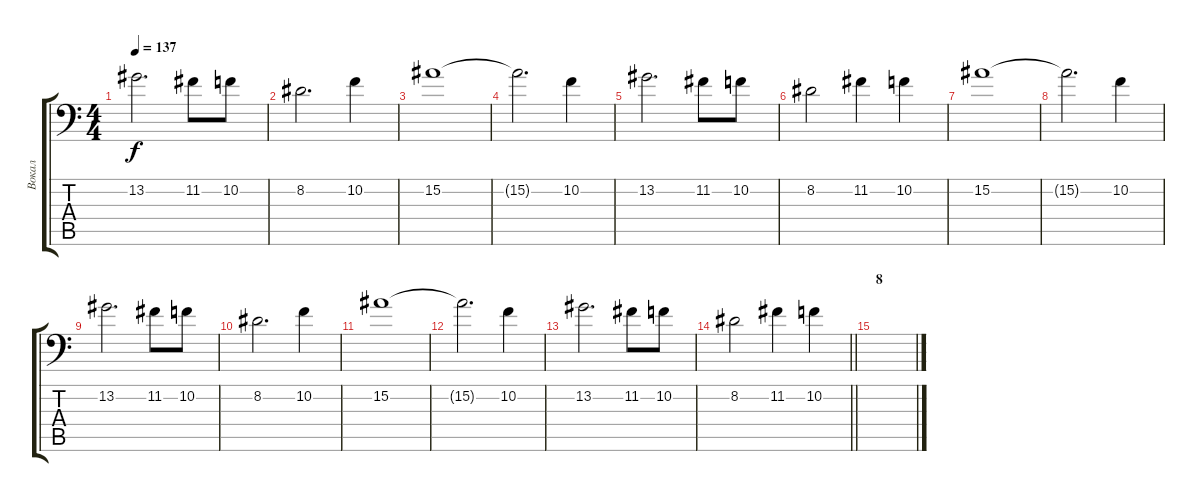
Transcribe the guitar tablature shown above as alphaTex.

\track ("Вокал" "Вокал") {mute instrument voiceoohs}
\staff {score tabs}
\tuning (C4 G3 Eb3 Bb2 F2 Bb1) {hide}
\ts (4 4)
\tempo 137
\clef f4
\ks c
13.2.2{d dy f} 11.2.8 10.2.8 |
8.2.2{d} 10.2.4 |
15.2.1 |
15.2{t}.2{d} 10.2.4 |
13.2.2{d} 11.2.8 10.2.8 |
8.2.2 11.2.4 10.2.4 |
15.2.1 |
15.2{t}.2{d} 10.2.4 |
13.2.2{d} 11.2.8 10.2.8 |
8.2.2{d} 10.2.4 |
15.2.1 |
15.2{t}.2{d} 10.2.4 |
13.2.2{d} 11.2.8 10.2.8 |
\barLineRight lightlight
8.2.2 11.2.4 10.2.4 |
\section ("" "8")
